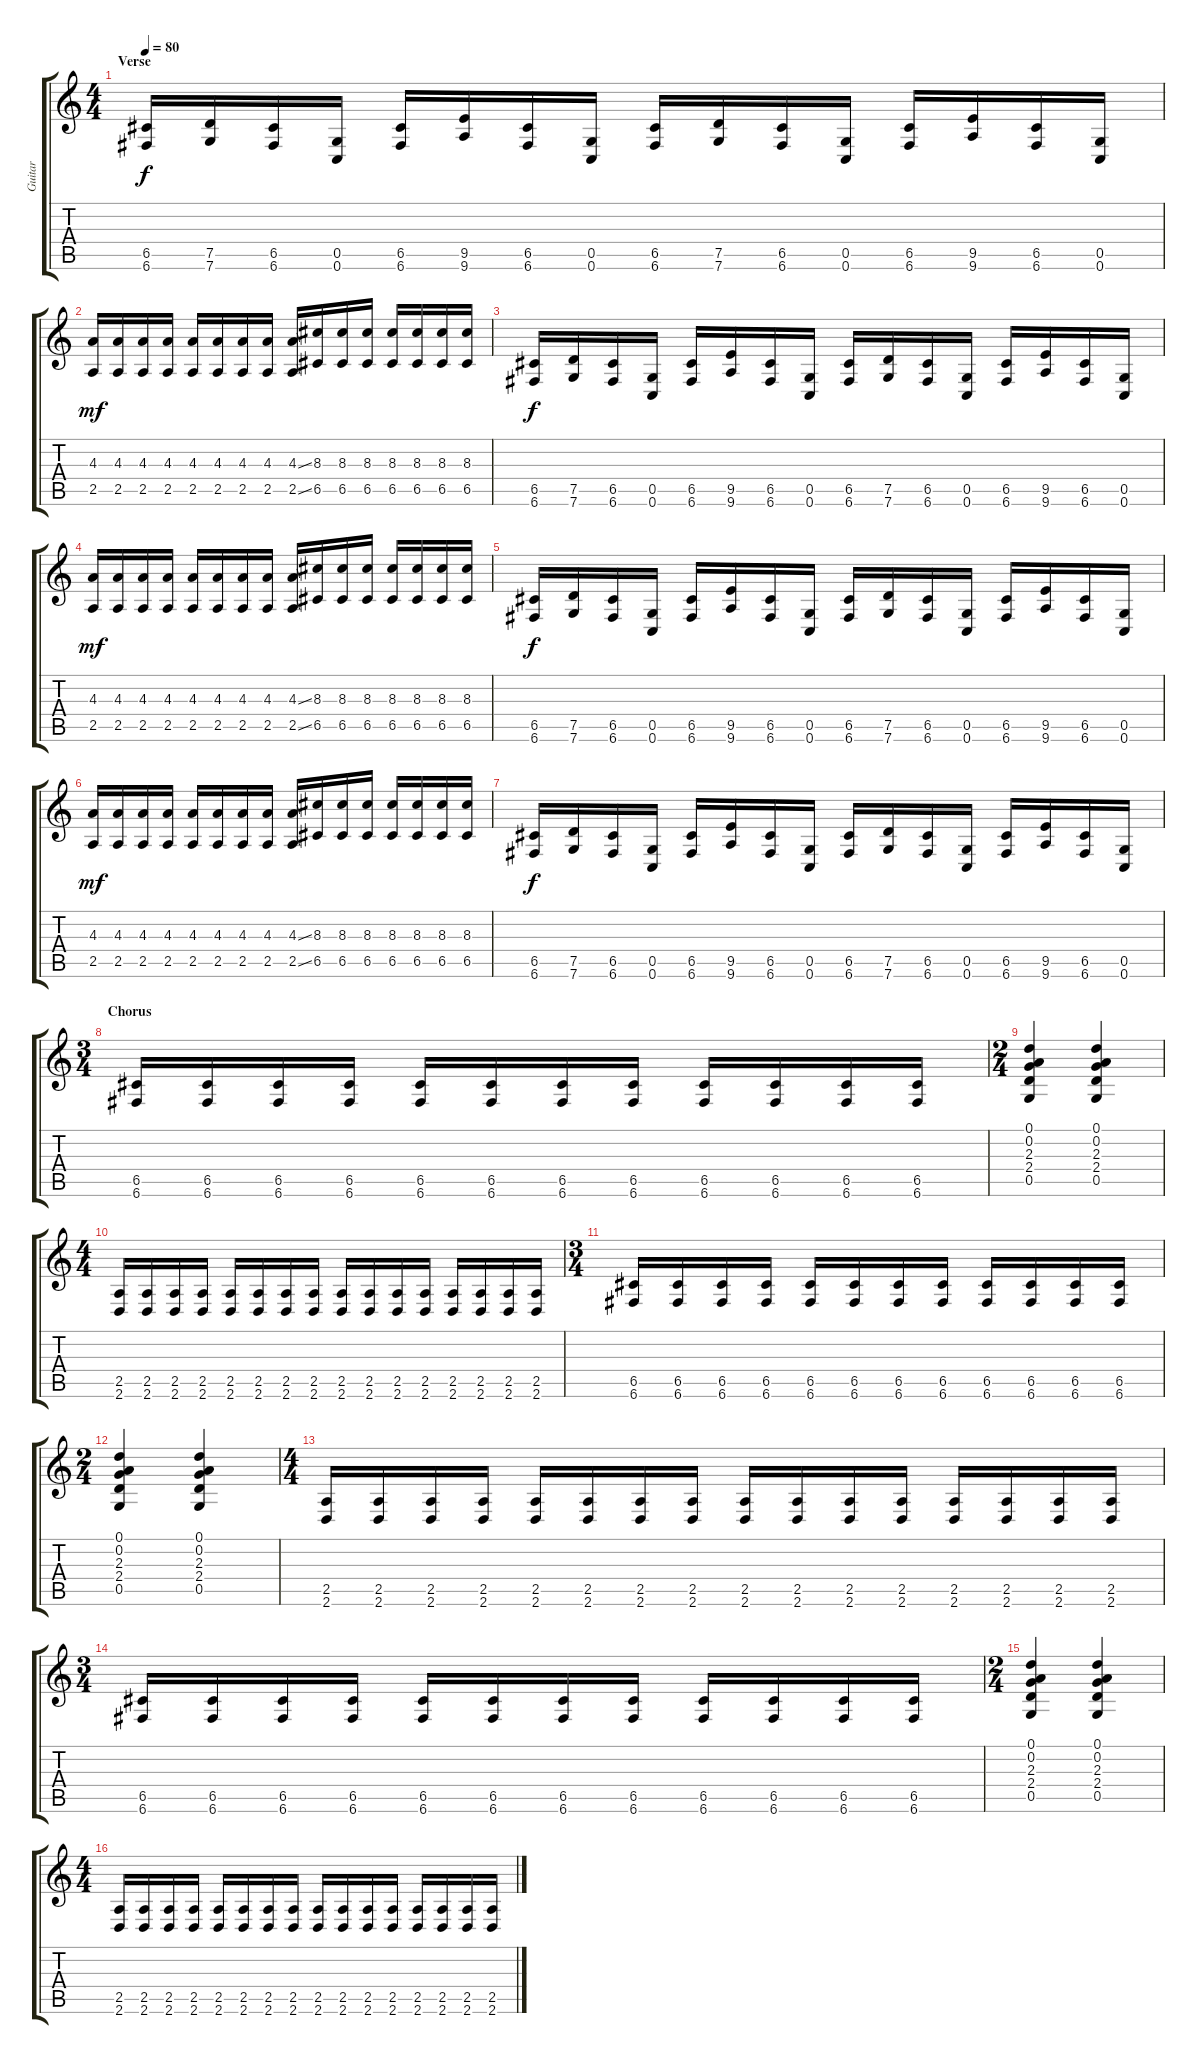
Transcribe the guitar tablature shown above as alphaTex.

\track ("Guitar" "Guitar") {instrument distortionguitar}
\staff {score tabs}
\tuning (D4 A3 F3 C3 G2 C2) {hide}
\ts (4 4)
\section ("" "Verse")
\tempo 80
\clef g2
\ks c
(6.5 6.6).16{dy f} (7.5 7.6).16 (6.5 6.6).16 (0.5 0.6).16 (6.5 6.6).16 (9.5 9.6).16 (6.5 6.6).16 (0.5 0.6).16 (6.5 6.6).16 (7.5 7.6).16 (6.5 6.6).16 (0.5 0.6).16 (6.5 6.6).16 (9.5 9.6).16 (6.5 6.6).16 (0.5 0.6).16 |
(4.3 2.5).16{dy mf} (4.3 2.5).16 (4.3 2.5).16 (4.3 2.5).16 (4.3 2.5).16 (4.3 2.5).16 (4.3 2.5).16 (4.3 2.5).16 (4.3{ss} 2.5{ss}).16 (8.3 6.5).16 (8.3 6.5).16 (8.3 6.5).16 (8.3 6.5).16 (8.3 6.5).16 (8.3 6.5).16 (8.3 6.5).16 |
(6.5 6.6).16{dy f} (7.5 7.6).16 (6.5 6.6).16 (0.5 0.6).16 (6.5 6.6).16 (9.5 9.6).16 (6.5 6.6).16 (0.5 0.6).16 (6.5 6.6).16 (7.5 7.6).16 (6.5 6.6).16 (0.5 0.6).16 (6.5 6.6).16 (9.5 9.6).16 (6.5 6.6).16 (0.5 0.6).16 |
(4.3 2.5).16{dy mf} (4.3 2.5).16 (4.3 2.5).16 (4.3 2.5).16 (4.3 2.5).16 (4.3 2.5).16 (4.3 2.5).16 (4.3 2.5).16 (4.3{ss} 2.5{ss}).16 (8.3 6.5).16 (8.3 6.5).16 (8.3 6.5).16 (8.3 6.5).16 (8.3 6.5).16 (8.3 6.5).16 (8.3 6.5).16 |
(6.5 6.6).16{dy f} (7.5 7.6).16 (6.5 6.6).16 (0.5 0.6).16 (6.5 6.6).16 (9.5 9.6).16 (6.5 6.6).16 (0.5 0.6).16 (6.5 6.6).16 (7.5 7.6).16 (6.5 6.6).16 (0.5 0.6).16 (6.5 6.6).16 (9.5 9.6).16 (6.5 6.6).16 (0.5 0.6).16 |
(4.3 2.5).16{dy mf} (4.3 2.5).16 (4.3 2.5).16 (4.3 2.5).16 (4.3 2.5).16 (4.3 2.5).16 (4.3 2.5).16 (4.3 2.5).16 (4.3{ss} 2.5{ss}).16 (8.3 6.5).16 (8.3 6.5).16 (8.3 6.5).16 (8.3 6.5).16 (8.3 6.5).16 (8.3 6.5).16 (8.3 6.5).16 |
(6.5 6.6).16{dy f} (7.5 7.6).16 (6.5 6.6).16 (0.5 0.6).16 (6.5 6.6).16 (9.5 9.6).16 (6.5 6.6).16 (0.5 0.6).16 (6.5 6.6).16 (7.5 7.6).16 (6.5 6.6).16 (0.5 0.6).16 (6.5 6.6).16 (9.5 9.6).16 (6.5 6.6).16 (0.5 0.6).16 |
\ts (3 4)
\section ("" "Chorus")
(6.5 6.6).16 (6.5 6.6).16 (6.5 6.6).16 (6.5 6.6).16 (6.5 6.6).16 (6.5 6.6).16 (6.5 6.6).16 (6.5 6.6).16 (6.5 6.6).16 (6.5 6.6).16 (6.5 6.6).16 (6.5 6.6).16 |
\ts (2 4)
(0.1 0.2 2.3 2.4 0.5).4 (0.1 0.2 2.3 2.4 0.5).4 |
\ts (4 4)
(2.5 2.6).16 (2.5 2.6).16 (2.5 2.6).16 (2.5 2.6).16 (2.5 2.6).16 (2.5 2.6).16 (2.5 2.6).16 (2.5 2.6).16 (2.5 2.6).16 (2.5 2.6).16 (2.5 2.6).16 (2.5 2.6).16 (2.5 2.6).16 (2.5 2.6).16 (2.5 2.6).16 (2.5 2.6).16 |
\ts (3 4)
(6.5 6.6).16 (6.5 6.6).16 (6.5 6.6).16 (6.5 6.6).16 (6.5 6.6).16 (6.5 6.6).16 (6.5 6.6).16 (6.5 6.6).16 (6.5 6.6).16 (6.5 6.6).16 (6.5 6.6).16 (6.5 6.6).16 |
\ts (2 4)
(0.1 0.2 2.3 2.4 0.5).4 (0.1 0.2 2.3 2.4 0.5).4 |
\ts (4 4)
(2.5 2.6).16 (2.5 2.6).16 (2.5 2.6).16 (2.5 2.6).16 (2.5 2.6).16 (2.5 2.6).16 (2.5 2.6).16 (2.5 2.6).16 (2.5 2.6).16 (2.5 2.6).16 (2.5 2.6).16 (2.5 2.6).16 (2.5 2.6).16 (2.5 2.6).16 (2.5 2.6).16 (2.5 2.6).16 |
\ts (3 4)
(6.5 6.6).16 (6.5 6.6).16 (6.5 6.6).16 (6.5 6.6).16 (6.5 6.6).16 (6.5 6.6).16 (6.5 6.6).16 (6.5 6.6).16 (6.5 6.6).16 (6.5 6.6).16 (6.5 6.6).16 (6.5 6.6).16 |
\ts (2 4)
(0.1 0.2 2.3 2.4 0.5).4 (0.1 0.2 2.3 2.4 0.5).4 |
\ts (4 4)
(2.5 2.6).16 (2.5 2.6).16 (2.5 2.6).16 (2.5 2.6).16 (2.5 2.6).16 (2.5 2.6).16 (2.5 2.6).16 (2.5 2.6).16 (2.5 2.6).16 (2.5 2.6).16 (2.5 2.6).16 (2.5 2.6).16 (2.5 2.6).16 (2.5 2.6).16 (2.5 2.6).16 (2.5 2.6).16
